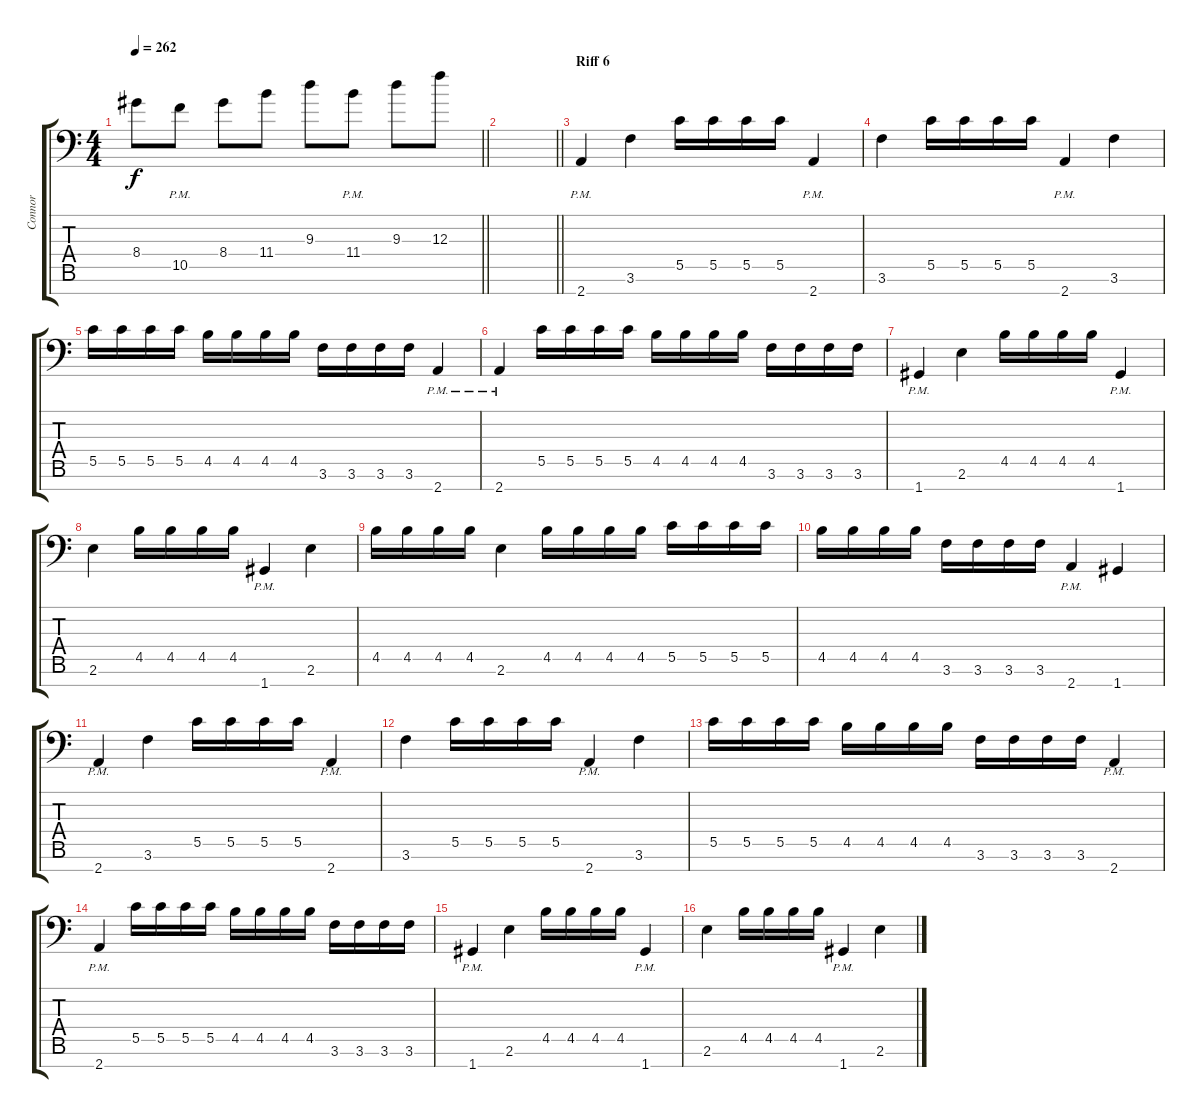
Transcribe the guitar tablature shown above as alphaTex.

\track ("Connor" "Connor") {instrument distortionguitar}
\staff {score tabs}
\tuning (D4 A3 F3 C3 G2 D2 G1) {hide}
\ts (4 4)
\tempo 262
\clef f4
\barLineRight lightlight
\ks c
8.4.8{dy f} 10.5{pm}.8 8.4.8 11.4.8 9.3.8 11.4{pm}.8 9.3.8 12.3.8 |
\section ("" "")
\barLineRight lightlight
|
\section ("" "Riff 6")
2.7{pm}.4 3.6.4 5.5.16 5.5.16 5.5.16 5.5.16 2.7{pm}.4 |
3.6.4 5.5.16 5.5.16 5.5.16 5.5.16 2.7{pm}.4 3.6.4 |
5.5.16 5.5.16 5.5.16 5.5.16 4.5.16 4.5.16 4.5.16 4.5.16 3.6.16 3.6.16 3.6.16 3.6.16 2.7{pm}.4 |
2.7{pm}.4 5.5.16 5.5.16 5.5.16 5.5.16 4.5.16 4.5.16 4.5.16 4.5.16 3.6.16 3.6.16 3.6.16 3.6.16 |
1.7{pm}.4 2.6.4 4.5.16 4.5.16 4.5.16 4.5.16 1.7{pm}.4 |
2.6.4 4.5.16 4.5.16 4.5.16 4.5.16 1.7{pm}.4 2.6.4 |
4.5.16 4.5.16 4.5.16 4.5.16 2.6.4 4.5.16 4.5.16 4.5.16 4.5.16 5.5.16 5.5.16 5.5.16 5.5.16 |
4.5.16 4.5.16 4.5.16 4.5.16 3.6.16 3.6.16 3.6.16 3.6.16 2.7{pm}.4 1.7.4 |
2.7{pm}.4 3.6.4 5.5.16 5.5.16 5.5.16 5.5.16 2.7{pm}.4 |
3.6.4 5.5.16 5.5.16 5.5.16 5.5.16 2.7{pm}.4 3.6.4 |
5.5.16 5.5.16 5.5.16 5.5.16 4.5.16 4.5.16 4.5.16 4.5.16 3.6.16 3.6.16 3.6.16 3.6.16 2.7{pm}.4 |
2.7{pm}.4 5.5.16 5.5.16 5.5.16 5.5.16 4.5.16 4.5.16 4.5.16 4.5.16 3.6.16 3.6.16 3.6.16 3.6.16 |
1.7{pm}.4 2.6.4 4.5.16 4.5.16 4.5.16 4.5.16 1.7{pm}.4 |
2.6.4 4.5.16 4.5.16 4.5.16 4.5.16 1.7{pm}.4 2.6.4
